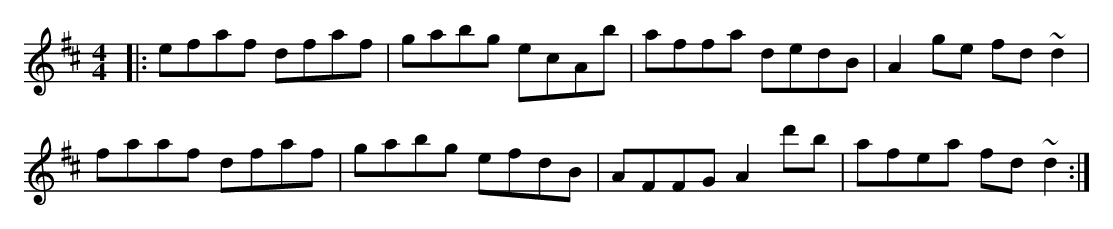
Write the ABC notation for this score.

X:1
M:4/4
K:D
|:efaf dfaf|gabg ecAb|affa dedB|A2ge fd~d2|
faaf dfaf|gabg efdB|AFFG A2d'b|afea fd~d2:|
